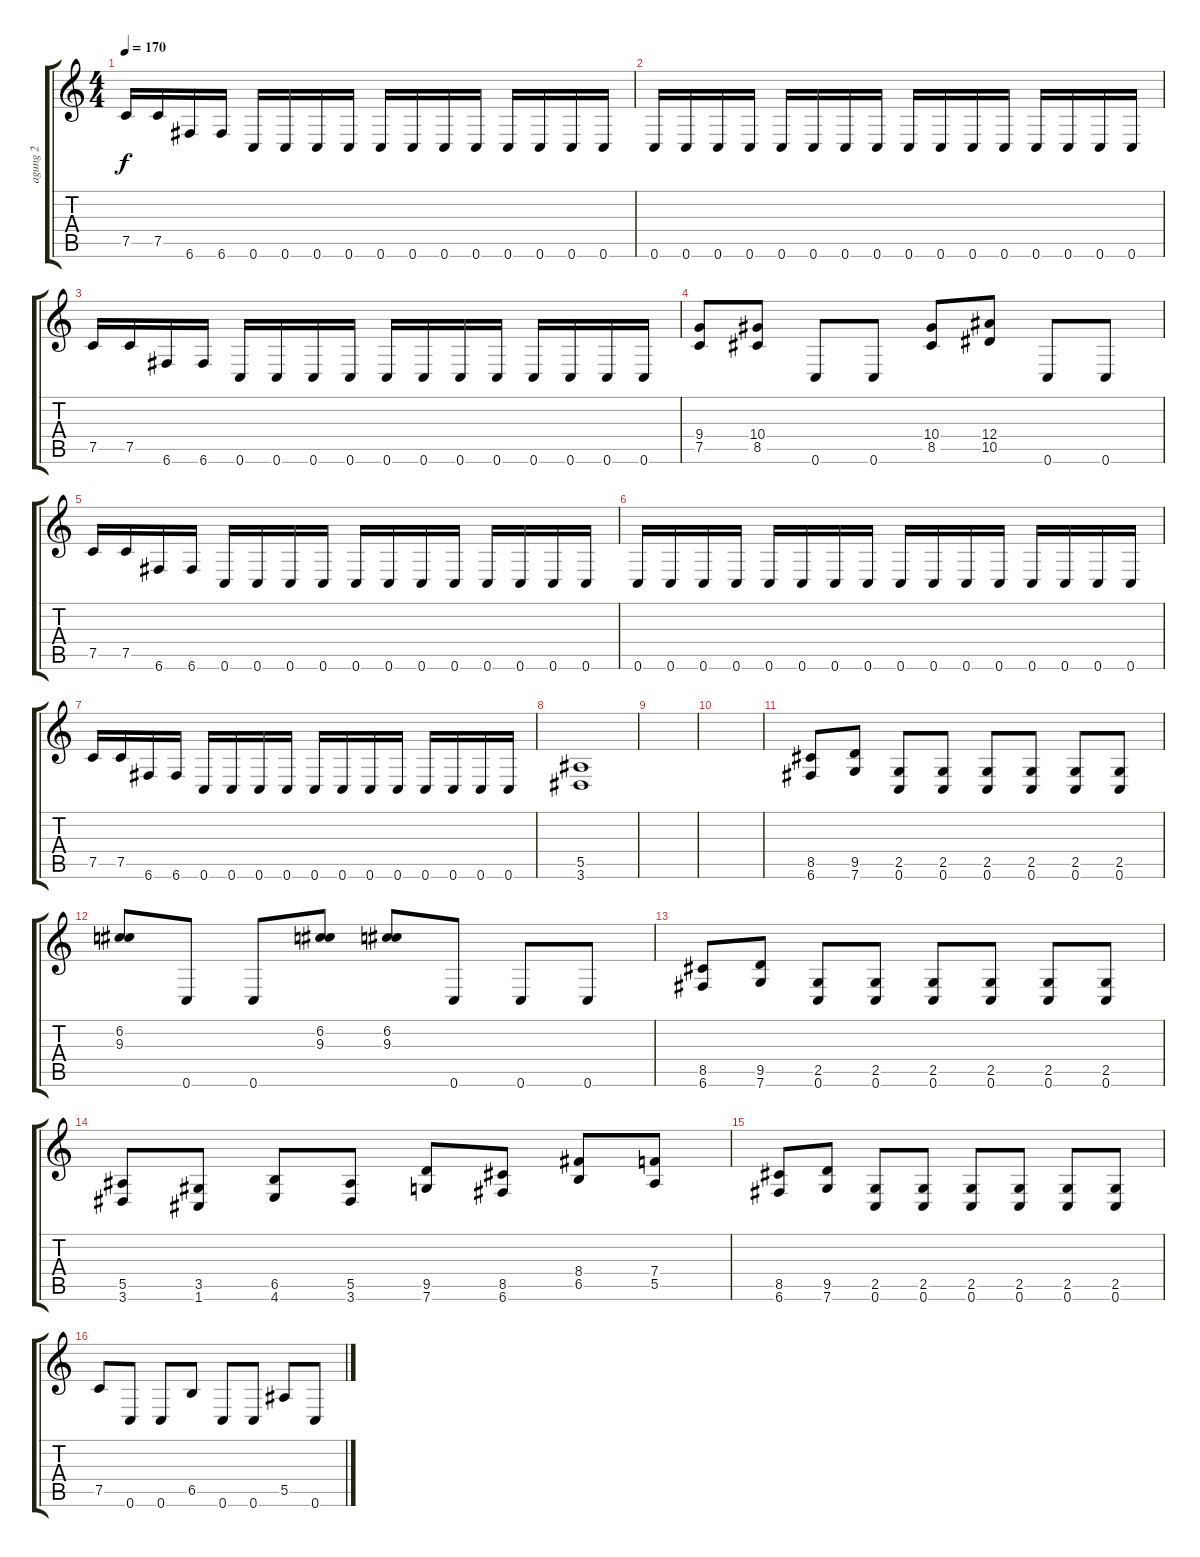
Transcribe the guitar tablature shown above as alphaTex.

\track ("agung 2" "agung 2") {instrument distortionguitar}
\staff {score tabs}
\tuning (C4 G3 Eb3 Bb2 F2 C2) {hide}
\ts (4 4)
\tempo 170
\clef g2
\ks c
7.5.16{dy f} 7.5.16 6.6.16 6.6.16 0.6.16 0.6.16 0.6.16 0.6.16 0.6.16 0.6.16 0.6.16 0.6.16 0.6.16 0.6.16 0.6.16 0.6.16 |
0.6.16 0.6.16 0.6.16 0.6.16 0.6.16 0.6.16 0.6.16 0.6.16 0.6.16 0.6.16 0.6.16 0.6.16 0.6.16 0.6.16 0.6.16 0.6.16 |
7.5.16 7.5.16 6.6.16 6.6.16 0.6.16 0.6.16 0.6.16 0.6.16 0.6.16 0.6.16 0.6.16 0.6.16 0.6.16 0.6.16 0.6.16 0.6.16 |
(9.4 7.5).8 (10.4 8.5).8 0.6.8 0.6.8 (10.4 8.5).8 (12.4 10.5).8 0.6.8 0.6.8 |
7.5.16 7.5.16 6.6.16 6.6.16 0.6.16 0.6.16 0.6.16 0.6.16 0.6.16 0.6.16 0.6.16 0.6.16 0.6.16 0.6.16 0.6.16 0.6.16 |
0.6.16 0.6.16 0.6.16 0.6.16 0.6.16 0.6.16 0.6.16 0.6.16 0.6.16 0.6.16 0.6.16 0.6.16 0.6.16 0.6.16 0.6.16 0.6.16 |
7.5.16 7.5.16 6.6.16 6.6.16 0.6.16 0.6.16 0.6.16 0.6.16 0.6.16 0.6.16 0.6.16 0.6.16 0.6.16 0.6.16 0.6.16 0.6.16 |
(5.5 3.6).1 |
|
|
(8.5 6.6).8 (9.5 7.6).8 (2.5 0.6).8 (2.5 0.6).8 (2.5 0.6).8 (2.5 0.6).8 (2.5 0.6).8 (2.5 0.6).8 |
(6.2 9.3).8 0.6.8 0.6.8 (6.2 9.3).8 (6.2 9.3).8 0.6.8 0.6.8 0.6.8 |
(8.5 6.6).8 (9.5 7.6).8 (2.5 0.6).8 (2.5 0.6).8 (2.5 0.6).8 (2.5 0.6).8 (2.5 0.6).8 (2.5 0.6).8 |
(5.5 3.6).8 (3.5 1.6).8 (6.5 4.6).8 (5.5 3.6).8 (9.5 7.6).8 (8.5 6.6).8 (8.4 6.5).8 (7.4 5.5).8 |
(8.5 6.6).8 (9.5 7.6).8 (2.5 0.6).8 (2.5 0.6).8 (2.5 0.6).8 (2.5 0.6).8 (2.5 0.6).8 (2.5 0.6).8 |
7.5.8 0.6.8 0.6.8 6.5.8 0.6.8 0.6.8 5.5.8 0.6.8
